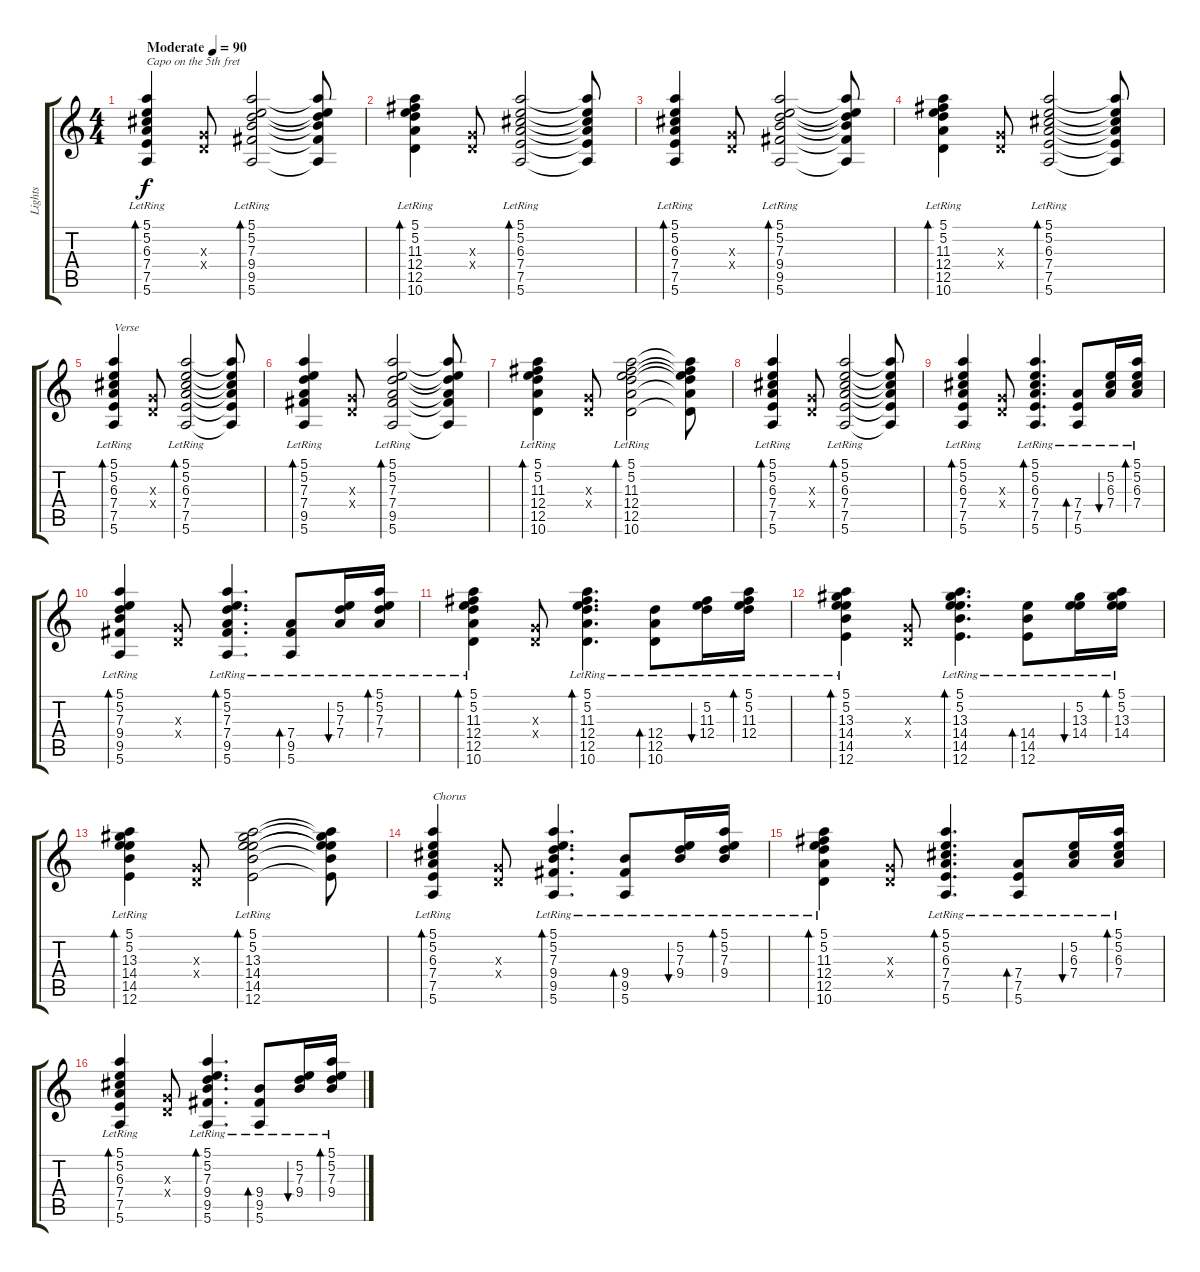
\track ("Lights" "Lights") {instrument acousticguitarsteel}
\staff {score tabs}
\tuning (E4 B3 G3 D3 A2 E2) {hide}
\ts (4 4)
\tempo (90 "Moderate")
\clef g2
\ks c
(5.1 5.2 6.3 7.4{lr} 7.5{lr} 5.6{lr}).4{bd 120 txt "Capo on the 5th fret" dy f instrument acousticguitarsteel} (0.3{x} 0.4{x}).8 (5.1 5.2{lr} 7.3{lr} 9.4{lr} 9.5{lr} 5.6).2{bd 120} (5.1{t} 5.2{t} 7.3{t} 9.4{t} 9.5{t} 5.6{t}).8 |
(5.1 5.2 11.3 12.4{lr} 12.5{lr} 10.6{lr}).4{bd 120} (0.3{x} 0.4{x}).8 (5.1 5.2{lr} 6.3{lr} 7.4{lr} 7.5{lr} 5.6).2{bd 120} (5.1{t} 5.2{t} 6.3{t} 7.4{t} 7.5{t} 5.6{t}).8 |
(5.1 5.2 6.3 7.4{lr} 7.5{lr} 5.6{lr}).4{bd 120} (0.3{x} 0.4{x}).8 (5.1 5.2{lr} 7.3{lr} 9.4{lr} 9.5{lr} 5.6).2{bd 120} (5.1{t} 5.2{t} 7.3{t} 9.4{t} 9.5{t} 5.6{t}).8 |
(5.1 5.2 11.3 12.4{lr} 12.5{lr} 10.6{lr}).4{bd 120} (0.3{x} 0.4{x}).8 (5.1 5.2{lr} 6.3{lr} 7.4{lr} 7.5{lr} 5.6).2{bd 120} (5.1{t} 5.2{t} 6.3{t} 7.4{t} 7.5{t} 5.6{t}).8 |
(5.1 5.2 6.3 7.4{lr} 7.5{lr} 5.6{lr}).4{bd 120 txt "Verse"} (0.3{x} 0.4{x}).8 (5.1 5.2{lr} 6.3{lr} 7.4{lr} 7.5{lr} 5.6).2{bd 120} (5.1{t} 5.2{t} 6.3{t} 7.4{t} 7.5{t} 5.6{t}).8 |
(5.1 5.2 7.3 7.4{lr} 9.5{lr} 5.6{lr}).4{bd 120} (0.3{x} 0.4{x}).8 (5.1 5.2{lr} 7.3{lr} 7.4{lr} 9.5{lr} 5.6).2{bd 120} (5.1{t} 5.2{t} 7.3{t} 7.4{t} 9.5{t} 5.6{t}).8 |
(5.1 5.2 11.3 12.4{lr} 12.5{lr} 10.6{lr}).4{bd 120} (0.3{x} 0.4{x}).8 (5.1 5.2{lr} 11.3{lr} 12.4{lr} 12.5{lr} 10.6).2{bd 120} (5.1{t} 5.2{t} 11.3{t} 12.4{t} 12.5{t} 10.6{t}).8 |
(5.1 5.2 6.3 7.4{lr} 7.5{lr} 5.6{lr}).4{bd 120} (0.3{x} 0.4{x}).8 (5.1 5.2{lr} 6.3{lr} 7.4{lr} 7.5{lr} 5.6).2{bd 120} (5.1{t} 5.2{t} 6.3{t} 7.4{t} 7.5{t} 5.6{t}).8 |
(5.1 5.2 6.3 7.4{lr} 7.5{lr} 5.6{lr}).4{bd 30} (0.3{x} 0.4{x}).8 (5.1{lr} 5.2{lr} 6.3{lr} 7.4{lr} 7.5{lr} 5.6{lr}).4{d bd 30} (7.4{lr} 7.5{lr} 5.6{lr}).8{bd 60} (5.2{lr} 6.3{lr} 7.4).16{bu 60} (5.1{lr} 5.2{lr} 6.3{lr} 7.4).16{bd 60} |
(5.1 5.2 7.3 9.4{lr} 9.5{lr} 5.6{lr}).4{bd 30} (0.3{x} 0.4{x}).8 (5.1{lr} 5.2{lr} 7.3{lr} 7.4{lr} 9.5{lr} 5.6{lr}).4{d bd 30} (7.4{lr} 9.5{lr} 5.6{lr}).8{bd 60} (5.2{lr} 7.3{lr} 7.4).16{bu 60} (5.1{lr} 5.2{lr} 7.3{lr} 7.4).16{bd 60} |
(5.1 5.2 11.3 12.4{lr} 12.5{lr} 10.6{lr}).4{bd 30} (0.3{x} 0.4{x}).8 (5.1{lr} 5.2{lr} 11.3{lr} 12.4{lr} 12.5{lr} 10.6{lr}).4{d bd 30} (12.4{lr} 12.5{lr} 10.6{lr}).8{bd 60} (5.2{lr} 11.3{lr} 12.4).16{bu 60} (5.1{lr} 5.2{lr} 11.3{lr} 12.4).16{bd 30} |
(5.1 5.2 13.3 14.4{lr} 14.5{lr} 12.6{lr}).4{bd 30} (0.3{x} 0.4{x}).8 (5.1{lr} 5.2{lr} 13.3{lr} 14.4{lr} 14.5{lr} 12.6{lr}).4{d bd 30} (14.4{lr} 14.5{lr} 12.6{lr}).8{bd 60} (5.2{lr} 13.3{lr} 14.4).16{bu 60} (5.1{lr} 5.2{lr} 13.3{lr} 14.4).16{bd 30} |
(5.1 5.2 13.3 14.4{lr} 14.5{lr} 12.6{lr}).4{bd 30} (0.3{x} 0.4{x}).8 (5.1 5.2{lr} 13.3{lr} 14.4{lr} 14.5{lr} 12.6).2{bd 60} (5.1{t} 5.2{t} 13.3{t} 14.4{t} 14.5{t} 12.6{t}).8 |
(5.1 5.2 6.3 7.4{lr} 7.5{lr} 5.6{lr}).4{bd 30 txt "Chorus"} (0.3{x} 0.4{x}).8 (5.1{lr} 5.2{lr} 7.3{lr} 9.4{lr} 9.5{lr} 5.6{lr}).4{d bd 30} (9.4{lr} 9.5{lr} 5.6{lr}).8{bd 60} (5.2{lr} 7.3{lr} 9.4).16{bu 60} (5.1{lr} 5.2{lr} 7.3{lr} 9.4).16{bd 60} |
(5.1 5.2 11.3 12.4{lr} 12.5{lr} 10.6{lr}).4{bd 30} (0.3{x} 0.4{x}).8 (5.1{lr} 5.2{lr} 6.3{lr} 7.4{lr} 7.5{lr} 5.6{lr}).4{d bd 30} (7.4{lr} 7.5{lr} 5.6{lr}).8{bd 60} (5.2{lr} 6.3{lr} 7.4).16{bu 60} (5.1{lr} 5.2{lr} 6.3{lr} 7.4).16{bd 60} |
(5.1 5.2 6.3 7.4{lr} 7.5{lr} 5.6{lr}).4{bd 30} (0.3{x} 0.4{x}).8 (5.1{lr} 5.2{lr} 7.3{lr} 9.4{lr} 9.5{lr} 5.6{lr}).4{d bd 30} (9.4{lr} 9.5{lr} 5.6{lr}).8{bd 60} (5.2{lr} 7.3{lr} 9.4).16{bu 60} (5.1{lr} 5.2{lr} 7.3{lr} 9.4).16{bd 60}
